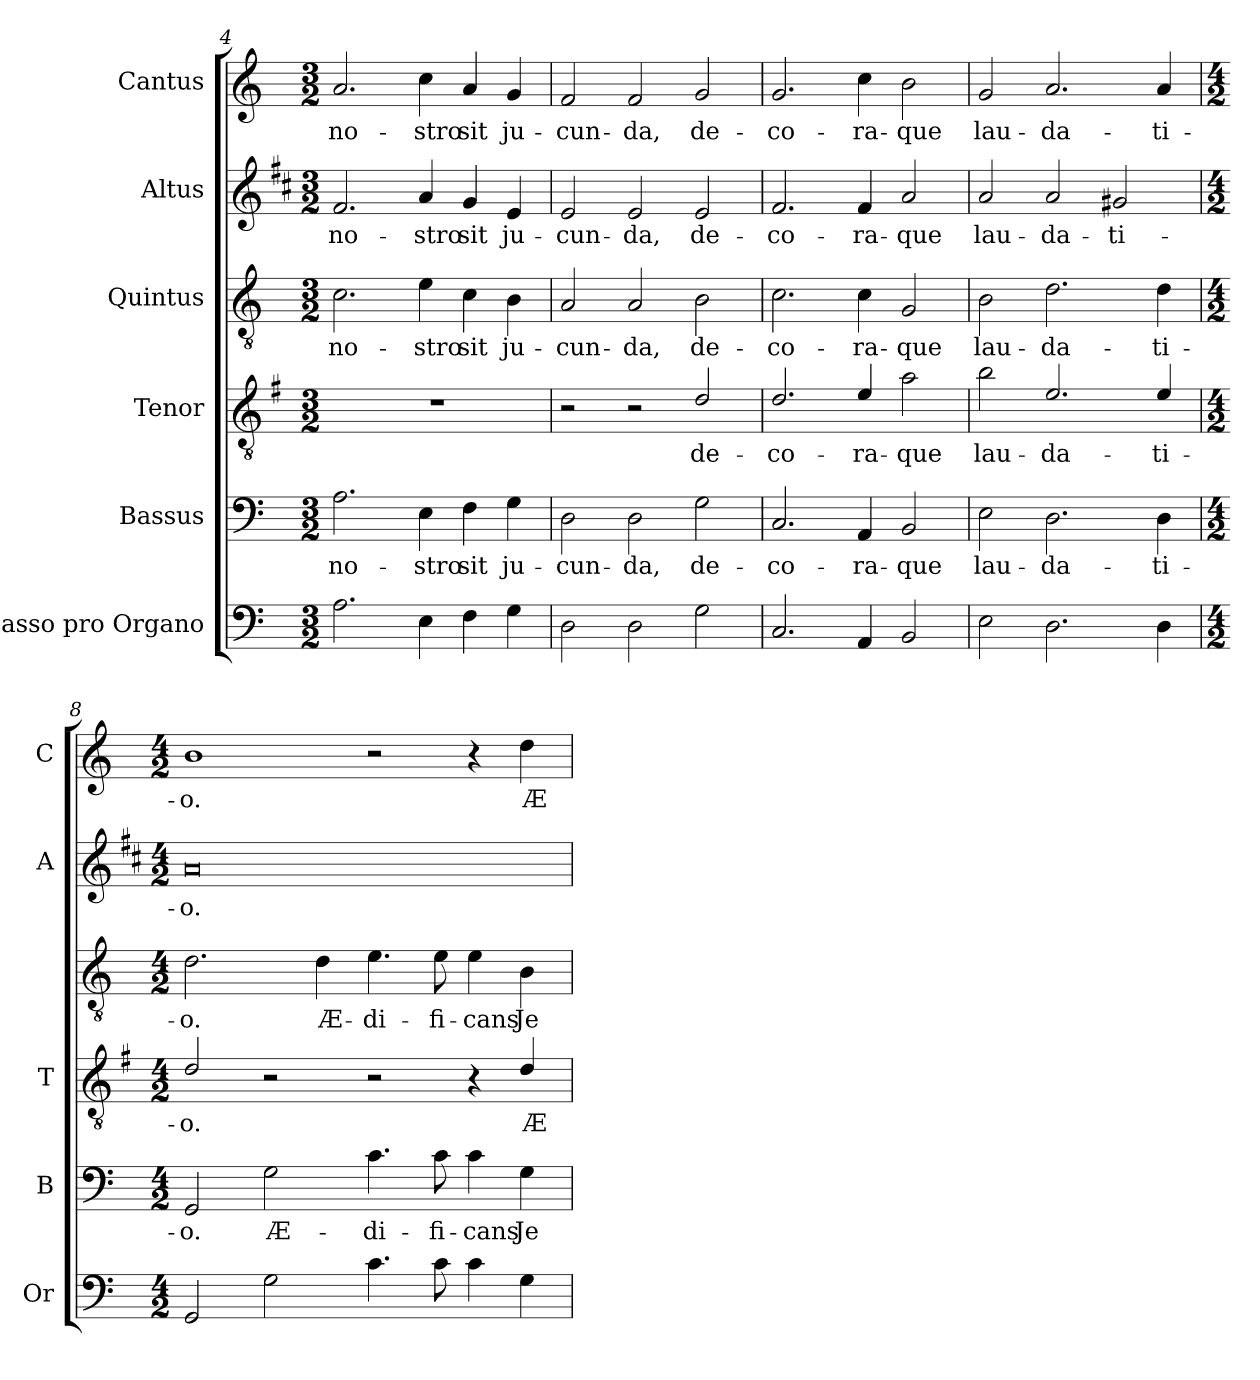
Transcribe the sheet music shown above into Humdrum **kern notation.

**kern	**kern	**text	**kern	**text	**kern	**text	**kern	**text	**kern	**text
*part6	*part5	*part5	*part4	*part4	*part3	*part3	*part2	*part2	*part1	*part1
*staff6	*staff5	*staff5	*staff4	*staff4	*staff3	*staff3	*staff2	*staff2	*staff1	*staff1
*I"Basso pro Organo	*I"Bassus	*	*I"Tenor	*	*I"Quintus	*	*I"Altus	*	*I"Cantus	*
*I'Or	*I'B	*	*I'T	*	*	*	*I'A	*	*I'C	*
*clefF4	*clefF4	*	*clefGv2	*	*clefGv2	*	*clefG2	*	*clefG2	*
*	*	*	*ITrd4c7	*	*	*	*ITrd1c2	*	*	*
*k[]	*k[]	*	*k[]	*	*k[]	*	*k[]	*	*k[]	*
*C:	*C:	*	*C:	*	*C:	*	*C:	*	*C:	*
*M3/2	*M3/2	*	*M3/2	*	*M3/2	*	*M3/2	*	*M3/2	*
=4	=4	=4	=4	=4	=4	=4	=4	=4	=4	=4
!	!	!LO:LY:b	!	!	!	!LO:LY:b	!	!LO:LY:b	!	!LO:LY:b
2.A\	2.A\	no-	1.r	.	2.c\	no-	2.e/	no-	2.a/	no-
!	!	!LO:LY:b	!	!	!	!LO:LY:b	!	!LO:LY:b	!	!LO:LY:b
4E\	4E\	-stro	.	.	4e\	-stro	4g/	-stro	4cc\	-stro
!	!	!LO:LY:b	!	!	!	!LO:LY:b	!	!LO:LY:b	!	!LO:LY:b
4F\	4F\	sit	.	.	4c\	sit	4f/	sit	4a/	sit
!	!	!LO:LY:b	!	!	!	!LO:LY:b	!	!LO:LY:b	!	!LO:LY:b
4G\	4G\	ju-	.	.	4B\	ju-	4d/	ju-	4g/	ju-
!!LO:LB:g=z
=5	=5	=5	=5	=5	=5	=5	=5	=5	=5	=5
!	!	!LO:LY:b	!	!	!	!LO:LY:b	!	!LO:LY:b	!	!LO:LY:b
2D\	2D\	-cun-	2r	.	2A/	-cun-	2d/	-cun-	2f/	-cun-
!	!	!LO:LY:b	!	!	!	!LO:LY:b	!	!LO:LY:b	!	!LO:LY:b
2D\	2D\	-da,	2r	.	2A/	-da,	2d/	-da,	2f/	-da,
!	!	!LO:LY:b	!	!LO:LY:b	!	!LO:LY:b	!	!LO:LY:b	!	!LO:LY:b
2G\	2G\	de-	2G/	de-	2B\	de-	2d/	de-	2g/	de-
=6	=6	=6	=6	=6	=6	=6	=6	=6	=6	=6
!	!	!LO:LY:b	!	!LO:LY:b	!	!LO:LY:b	!	!LO:LY:b	!	!LO:LY:b
2.C/	2.C/	-co-	2.G/	-co-	2.c\	-co-	2.e/	-co-	2.g/	-co-
!	!	!LO:LY:b	!	!LO:LY:b	!	!LO:LY:b	!	!LO:LY:b	!	!LO:LY:b
4AA/	4AA/	-ra-	4A/	-ra-	4c\	-ra-	4e/	-ra-	4cc\	-ra-
!	!	!LO:LY:b	!	!LO:LY:b	!	!LO:LY:b	!	!LO:LY:b	!	!LO:LY:b
2BB/	2BB/	-que	2d\	-que	2G/	-que	2g/	-que	2b\	-que
=7	=7	=7	=7	=7	=7	=7	=7	=7	=7	=7
!	!	!LO:LY:b	!	!LO:LY:b	!	!LO:LY:b	!	!LO:LY:b	!	!LO:LY:b
2E\	2E\	lau-	2e\	lau-	2B\	lau-	2g/	lau-	2g/	lau-
!	!	!LO:LY:b	!	!LO:LY:b	!	!LO:LY:b	!	!LO:LY:b	!	!LO:LY:b
2.D\	2.D\	-da-	2.A/	-da-	2.d\	-da-	2g/	-da-	2.a/	-da-
!	!	!	!	!	!	!	!	!LO:LY:b	!	!
.	.	.	.	.	.	.	2f#X/	-ti-	.	.
!	!	!LO:LY:b	!	!LO:LY:b	!	!LO:LY:b	!	!	!	!LO:LY:b
4D\	4D\	-ti-	4A/	-ti-	4d\	-ti-	.	.	4a/	-ti-
=8	=8	=8	=8	=8	=8	=8	=8	=8	=8	=8
*M4/2	*M4/2	*	*M4/2	*	*M4/2	*	*M4/2	*	*M4/2	*
!	!	!LO:LY:b	!	!LO:LY:b	!	!LO:LY:b	!	!LO:LY:b	!	!LO:LY:b
2GG/	2GG/	-o.	2G/	-o.	2.d\	-o.	0g	-o.	1b	-o.
!	!	!LO:LY:b	!	!	!	!	!	!	!	!
2G\	2G\	Æ-	2r	.	.	.	.	.	.	.
!	!	!	!	!	!	!LO:LY:b	!	!	!	!
.	.	.	.	.	4d\	Æ-	.	.	.	.
!	!	!LO:LY:b	!	!	!	!LO:LY:b	!	!	!	!
4.c\	4.c\	-di-	2r	.	4.e\	-di-	.	.	2r	.
!	!	!LO:LY:b	!	!	!	!LO:LY:b	!	!	!	!
8c\	8c\	-fi-	.	.	8e\	-fi-	.	.	.	.
!	!	!LO:LY:b	!	!	!	!LO:LY:b	!	!	!	!
4c\	4c\	-cans	4r	.	4e\	-cans	.	.	4r	.
!	!	!LO:LY:b	!	!LO:LY:b	!	!LO:LY:b	!	!	!	!LO:LY:b
4G\	4G\	Je-	4G/	Æ-	4B\	Je-	.	.	4dd\	Æ-
=	=	=	=	=	=	=	=	=	=	=
*-	*-	*-	*-	*-	*-	*-	*-	*-	*-	*-
